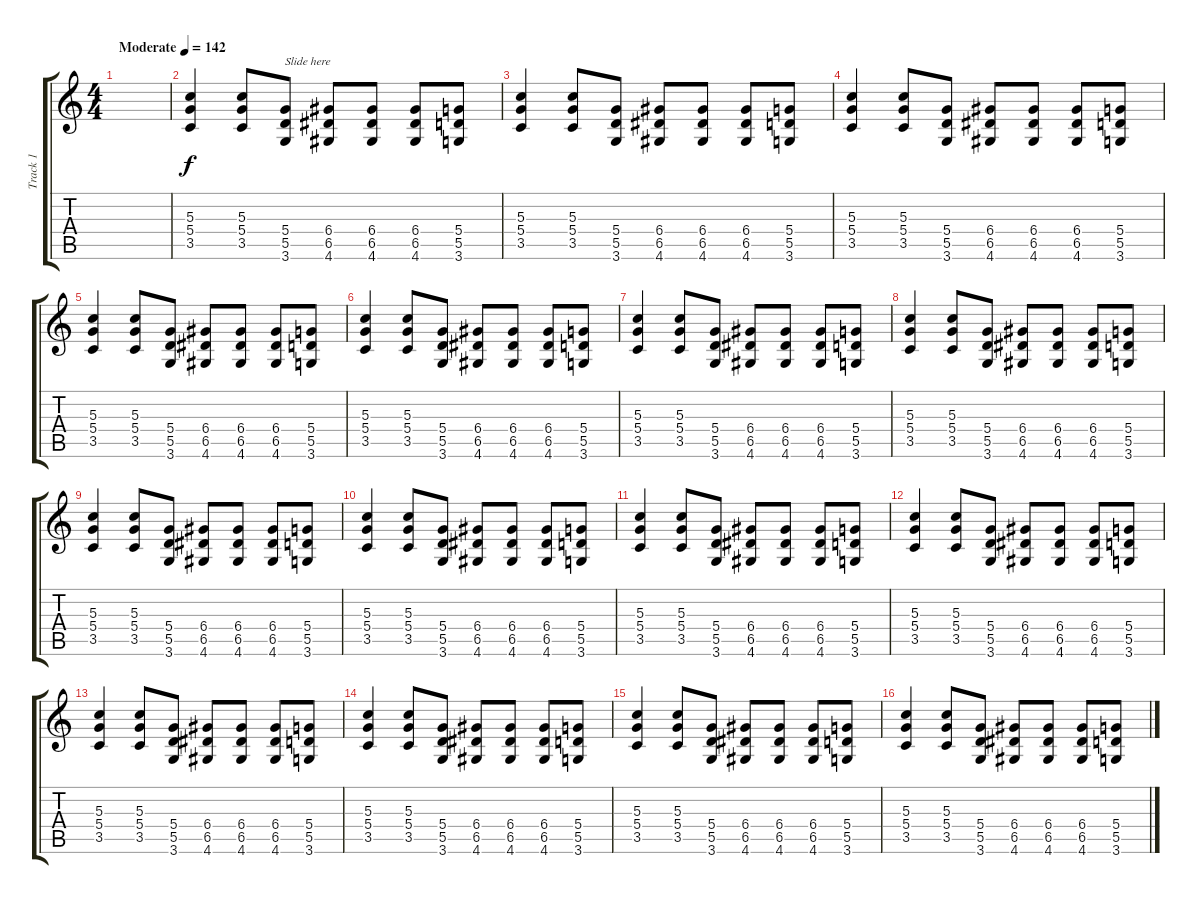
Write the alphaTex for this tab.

\track ("Track 1" "Track 1") {instrument overdrivenguitar}
\staff {score tabs}
\tuning (E4 B3 G3 D3 A2 E2) {hide}
\ts (4 4)
\tempo (142 "Moderate")
\clef g2
\ks c
|
(5.3 5.4 3.5).4 (5.3 5.4 3.5).8 (5.4 5.5 3.6).8{txt "Slide here"} (6.4 6.5 4.6).8 (6.4 6.5 4.6).8 (6.4 6.5 4.6).8 (5.4 5.5 3.6).8 |
(5.3 5.4 3.5).4 (5.3 5.4 3.5).8 (5.4 5.5 3.6).8 (6.4 6.5 4.6).8 (6.4 6.5 4.6).8 (6.4 6.5 4.6).8 (5.4 5.5 3.6).8 |
(5.3 5.4 3.5).4 (5.3 5.4 3.5).8 (5.4 5.5 3.6).8 (6.4 6.5 4.6).8 (6.4 6.5 4.6).8 (6.4 6.5 4.6).8 (5.4 5.5 3.6).8 |
(5.3 5.4 3.5).4 (5.3 5.4 3.5).8 (5.4 5.5 3.6).8 (6.4 6.5 4.6).8 (6.4 6.5 4.6).8 (6.4 6.5 4.6).8 (5.4 5.5 3.6).8 |
(5.3 5.4 3.5).4 (5.3 5.4 3.5).8 (5.4 5.5 3.6).8 (6.4 6.5 4.6).8 (6.4 6.5 4.6).8 (6.4 6.5 4.6).8 (5.4 5.5 3.6).8 |
(5.3 5.4 3.5).4 (5.3 5.4 3.5).8 (5.4 5.5 3.6).8 (6.4 6.5 4.6).8 (6.4 6.5 4.6).8 (6.4 6.5 4.6).8 (5.4 5.5 3.6).8 |
(5.3 5.4 3.5).4 (5.3 5.4 3.5).8 (5.4 5.5 3.6).8 (6.4 6.5 4.6).8 (6.4 6.5 4.6).8 (6.4 6.5 4.6).8 (5.4 5.5 3.6).8 |
(5.3 5.4 3.5).4 (5.3 5.4 3.5).8 (5.4 5.5 3.6).8 (6.4 6.5 4.6).8 (6.4 6.5 4.6).8 (6.4 6.5 4.6).8 (5.4 5.5 3.6).8 |
(5.3 5.4 3.5).4 (5.3 5.4 3.5).8 (5.4 5.5 3.6).8 (6.4 6.5 4.6).8 (6.4 6.5 4.6).8 (6.4 6.5 4.6).8 (5.4 5.5 3.6).8 |
(5.3 5.4 3.5).4 (5.3 5.4 3.5).8 (5.4 5.5 3.6).8 (6.4 6.5 4.6).8 (6.4 6.5 4.6).8 (6.4 6.5 4.6).8 (5.4 5.5 3.6).8 |
(5.3 5.4 3.5).4 (5.3 5.4 3.5).8 (5.4 5.5 3.6).8 (6.4 6.5 4.6).8 (6.4 6.5 4.6).8 (6.4 6.5 4.6).8 (5.4 5.5 3.6).8 |
(5.3 5.4 3.5).4 (5.3 5.4 3.5).8 (5.4 5.5 3.6).8 (6.4 6.5 4.6).8 (6.4 6.5 4.6).8 (6.4 6.5 4.6).8 (5.4 5.5 3.6).8 |
(5.3 5.4 3.5).4 (5.3 5.4 3.5).8 (5.4 5.5 3.6).8 (6.4 6.5 4.6).8 (6.4 6.5 4.6).8 (6.4 6.5 4.6).8 (5.4 5.5 3.6).8 |
(5.3 5.4 3.5).4 (5.3 5.4 3.5).8 (5.4 5.5 3.6).8 (6.4 6.5 4.6).8 (6.4 6.5 4.6).8 (6.4 6.5 4.6).8 (5.4 5.5 3.6).8 |
(5.3 5.4 3.5).4 (5.3 5.4 3.5).8 (5.4 5.5 3.6).8 (6.4 6.5 4.6).8 (6.4 6.5 4.6).8 (6.4 6.5 4.6).8 (5.4 5.5 3.6).8
